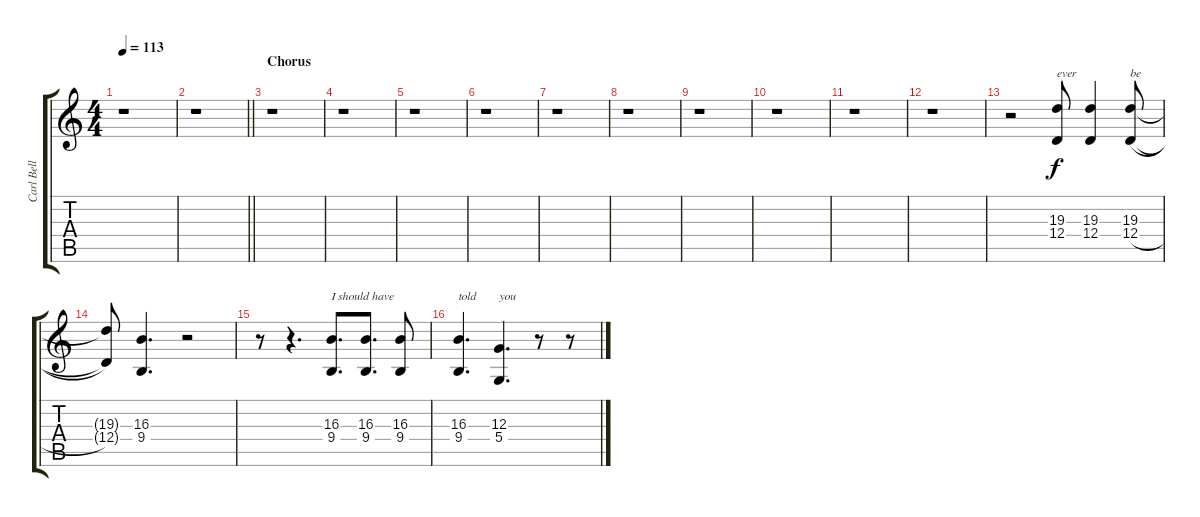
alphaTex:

\track ("Carl Bell (Backing Vocals)" "Carl Bell ") {instrument harmonica}
\staff {score tabs}
\tuning (E4 B3 G3 D3 A2 E2) {hide}
\ts (4 4)
\tempo 113
\clef g2
\ks c
r.1{dy f} |
\barLineRight lightlight
r.1 |
\section ("" "Chorus")
r.1 |
r.1 |
r.1 |
r.1 |
r.1 |
r.1 |
r.1 |
r.1 |
r.1 |
r.1 |
r.2 (19.3 12.4).8{txt "ever" volume 16} (19.3 12.4).4 (19.3 12.4{h}).8{txt "be"} |
(19.3{t} 12.4{t}).8 (16.3 9.4).4{d} r.2 |
r.8 r.4{d} (16.3 9.4).8{d txt "I should have"} (16.3 9.4).8{d} (16.3 9.4).8 |
(16.3 9.4).4{d txt "told"} (12.3 5.4).4{d txt "you"} r.8 r.8
